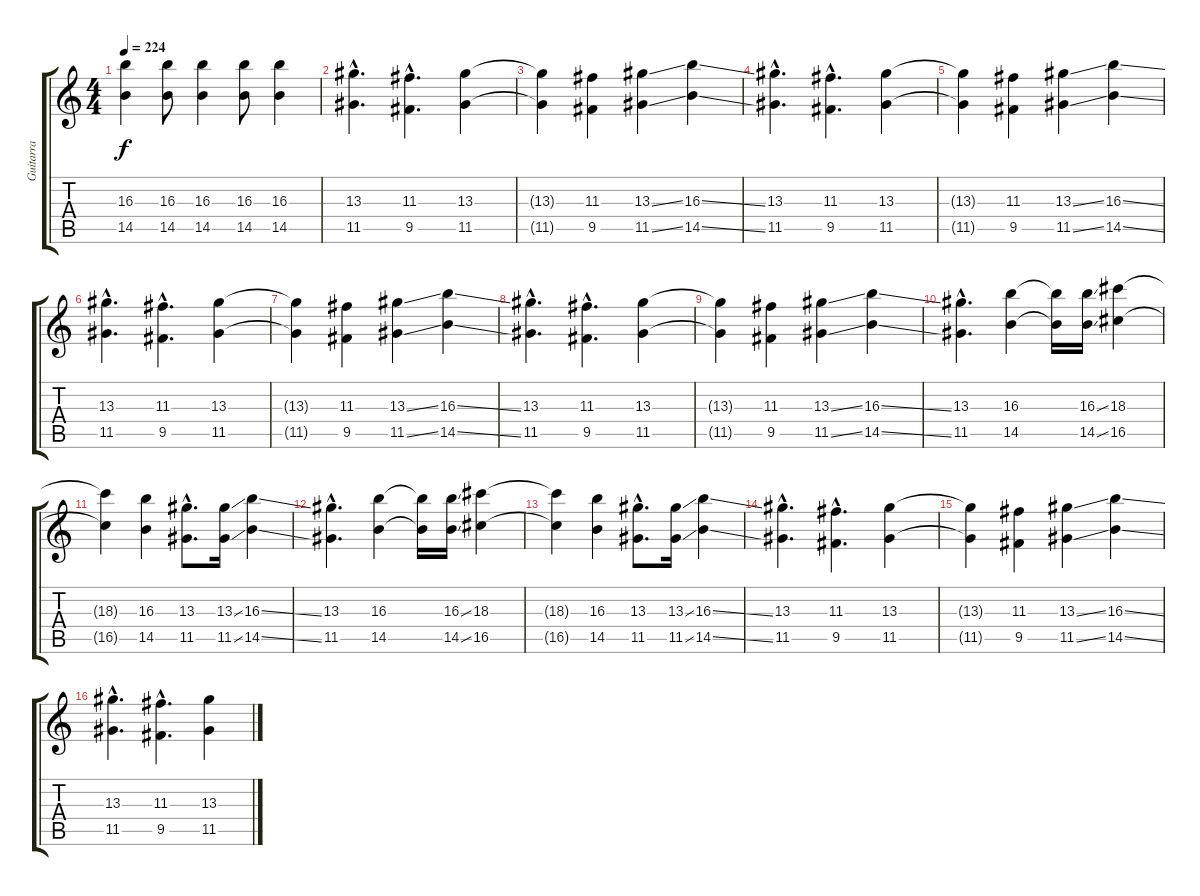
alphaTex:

\track ("Guitarra" "Guitarra") {instrument electricguitarjazz}
\staff {score tabs}
\tuning (E4 B3 G3 D3 A2 E2) {hide}
\ts (4 4)
\tempo 224
\clef g2
\ks c
(16.3 14.5).4{dy f} (16.3 14.5).8 (16.3 14.5).4 (16.3 14.5).8 (16.3 14.5).4 |
(13.3{hac} 11.5{hac}).4{d} (11.3{hac} 9.5{hac}).4{d} (13.3 11.5).4 |
(13.3{t} 11.5{t}).4 (11.3 9.5).4 (13.3{ss} 11.5{ss}).4 (16.3{ss} 14.5{ss}).4 |
(13.3{hac} 11.5{hac}).4{d} (11.3{hac} 9.5{hac}).4{d} (13.3 11.5).4 |
(13.3{t} 11.5{t}).4 (11.3 9.5).4 (13.3{ss} 11.5{ss}).4 (16.3{ss} 14.5{ss}).4 |
(13.3{hac} 11.5{hac}).4{d} (11.3{hac} 9.5{hac}).4{d} (13.3 11.5).4 |
(13.3{t} 11.5{t}).4 (11.3 9.5).4 (13.3{ss} 11.5{ss}).4 (16.3{ss} 14.5{ss}).4 |
(13.3{hac} 11.5{hac}).4{d} (11.3{hac} 9.5{hac}).4{d} (13.3 11.5).4 |
(13.3{t} 11.5{t}).4 (11.3 9.5).4 (13.3{ss} 11.5{ss}).4 (16.3{ss} 14.5{ss}).4 |
(13.3{hac} 11.5{hac}).4{d} (16.3 14.5).4 (16.3{t} 14.5{t}).16 (16.3{ss} 14.5{ss}).16 (18.3 16.5).4 |
(18.3{t} 16.5{t}).4 (16.3 14.5).4 (13.3{hac} 11.5{hac}).8{d} (13.3{ss} 11.5{ss}).16 (16.3{ss} 14.5{ss}).4 |
(13.3{hac} 11.5{hac}).4{d} (16.3 14.5).4 (16.3{t} 14.5{t}).16 (16.3{ss} 14.5{ss}).16 (18.3 16.5).4 |
(18.3{t} 16.5{t}).4 (16.3 14.5).4 (13.3{hac} 11.5{hac}).8{d} (13.3{ss} 11.5{ss}).16 (16.3{ss} 14.5{ss}).4 |
(13.3{hac} 11.5{hac}).4{d} (11.3{hac} 9.5{hac}).4{d} (13.3 11.5).4 |
(13.3{t} 11.5{t}).4 (11.3 9.5).4 (13.3{ss} 11.5{ss}).4 (16.3{ss} 14.5{ss}).4 |
(13.3{hac} 11.5{hac}).4{d} (11.3{hac} 9.5{hac}).4{d} (13.3 11.5).4
